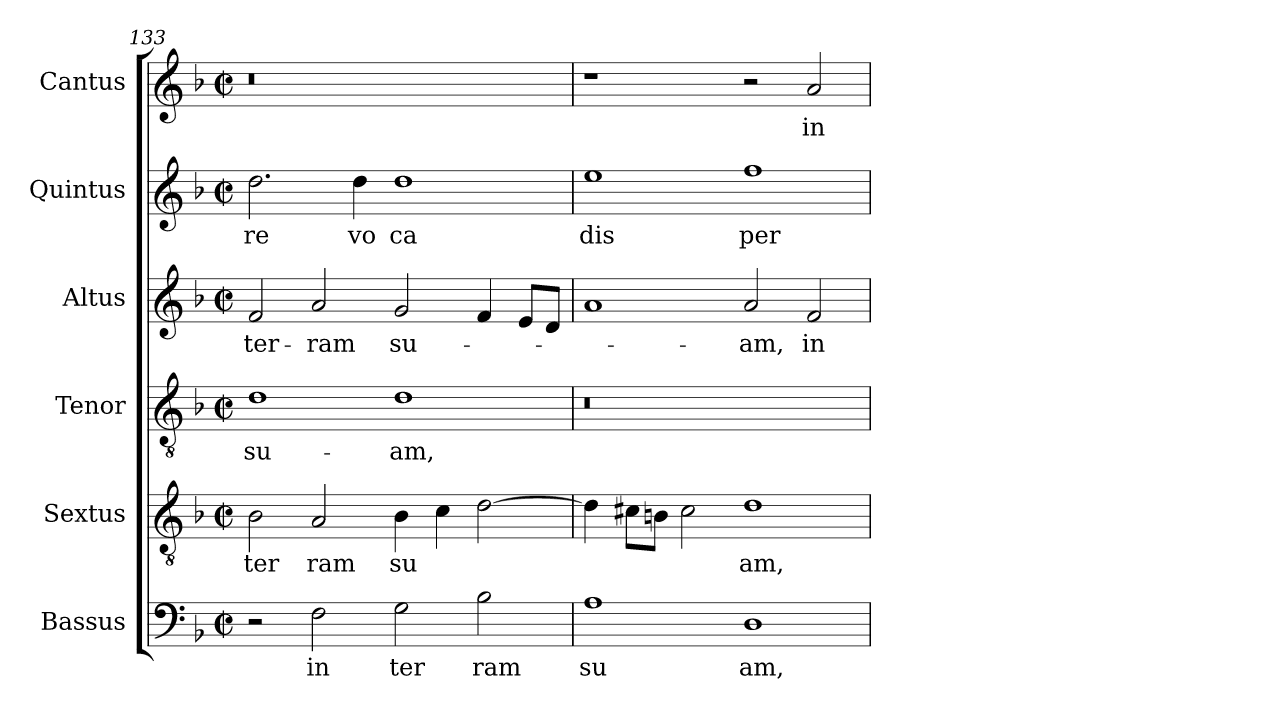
**kern	**text	**kern	**text	**kern	**text	**kern	**text	**kern	**text	**kern	**text
*part6	*part6	*part5	*part5	*part4	*part4	*part3	*part3	*part2	*part2	*part1	*part1
*staff6	*staff6	*staff5	*staff5	*staff4	*staff4	*staff3	*staff3	*staff2	*staff2	*staff1	*staff1
*I"Bassus	*	*I"Sextus	*	*I"Tenor	*	*I"Altus	*	*I"Quintus	*	*I"Cantus	*
*clefF4	*	*clefGv2	*	*clefGv2	*	*clefG2	*	*clefG2	*	*clefG2	*
*k[b-]	*	*k[b-]	*	*k[b-]	*	*k[b-]	*	*k[b-]	*	*k[b-]	*
*F:	*	*F:	*	*F:	*	*F:	*	*F:	*	*F:	*
*M2/2	*	*M2/2	*	*M2/2	*	*M2/2	*	*M2/2	*	*M2/2	*
*met(c|)	*	*met(c|)	*	*met(c|)	*	*met(c|)	*	*met(c|)	*	*met(c|)	*
=133	=133	=133	=133	=133	=133	=133	=133	=133	=133	=133	=133
!	!	!	!LO:LY:b:cj	!	!LO:LY:b:cj	!	!LO:LY:b:cj	!	!LO:LY:b:cj	!	!
2r	.	2B-\	ter	1d	su-	2f/	ter-	2.dd\	re	0r	.
!	!LO:LY:b:cj	!	!LO:LY:b:cj	!	!	!	!LO:LY:b:cj	!	!	!	!
2F\	in	2A/	ram	.	.	2a/	-ram	.	.	.	.
!	!	!	!	!	!	!	!	!	!LO:LY:b:cj	!	!
.	.	.	.	.	.	.	.	4dd\	vo	.	.
!	!LO:LY:b:cj	!	!LO:LY:b:cj	!	!LO:LY:b:cj	!	!LO:LY:b:cj	!	!LO:LY:b:cj	!	!
2G\	ter	4B-\	su	1d	-am,	2g/	su-	1dd	ca	.	.
.	.	4c\	.	.	.	.	.	.	.	.	.
!	!LO:LY:b:cj	!	!	!	!	!	!	!	!	!	!
2B-\	ram	[>2d\	.	.	.	4f/	.	.	.	.	.
.	.	.	.	.	.	8e/L	.	.	.	.	.
.	.	.	.	.	.	8d/J	.	.	.	.	.
=134	=134	=134	=134	=134	=134	=134	=134	=134	=134	=134	=134
!	!LO:LY:b:cj	!	!	!	!	!	!	!	!LO:LY:b:cj	!	!
1A	su	4d\]	.	0r	.	1a	.	1ee	dis	1r	.
.	.	8c#\L	.	.	.	.	.	.	.	.	.
.	.	8B\J	.	.	.	.	.	.	.	.	.
.	.	2c#\	.	.	.	.	.	.	.	.	.
!	!LO:LY:b:cj	!	!LO:LY:b	!	!	!	!LO:LY:b:cj	!	!LO:LY:b:cj	!	!
1D	am,	1d	am,	.	.	2a/	-am,	1ff	per	2r	.
!	!	!	!	!	!	!	!LO:LY:b:cj	!	!	!	!LO:LY:b:cj
.	.	.	.	.	.	2f/	in	.	.	2a/	in
=	=	=	=	=	=	=	=	=	=	=	=
*-	*-	*-	*-	*-	*-	*-	*-	*-	*-	*-	*-
